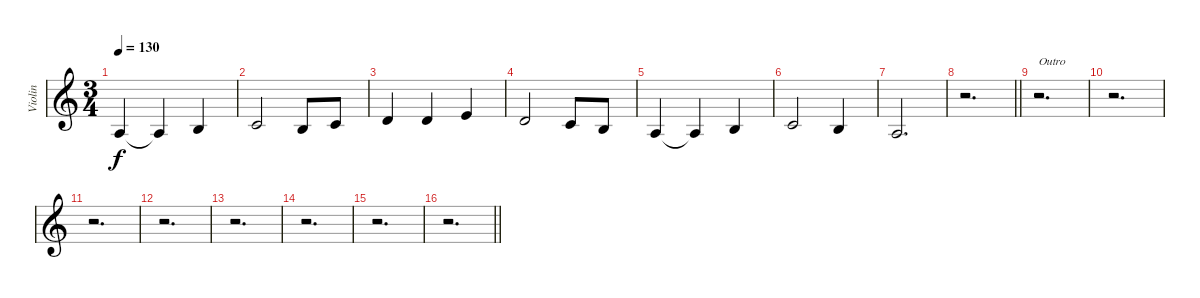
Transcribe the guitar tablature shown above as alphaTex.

\track ("Violin" "Violin") {instrument violin}
\staff {score}
\tuning (E4 B3 G3 D3 A2 E2) {hide}
\ts (3 4)
\tempo 130
\clef g2
\ks c
2.3.4{dy f} 2.3{t}.4 0.2.4 |
1.2.2 0.2.8 1.2.8 |
3.2.4 3.2.4 0.1.4 |
3.2.2 1.2.8 0.2.8 |
2.3.4 2.3{t}.4 0.2.4 |
1.2.2 0.2.4 |
7.4.2{d} |
\barLineRight lightlight
r.2{d} |
r.2{d txt "Outro"} |
r.2{d} |
r.2{d} |
r.2{d} |
r.2{d} |
r.2{d} |
r.2{d} |
\barLineRight lightlight
r.2{d}
